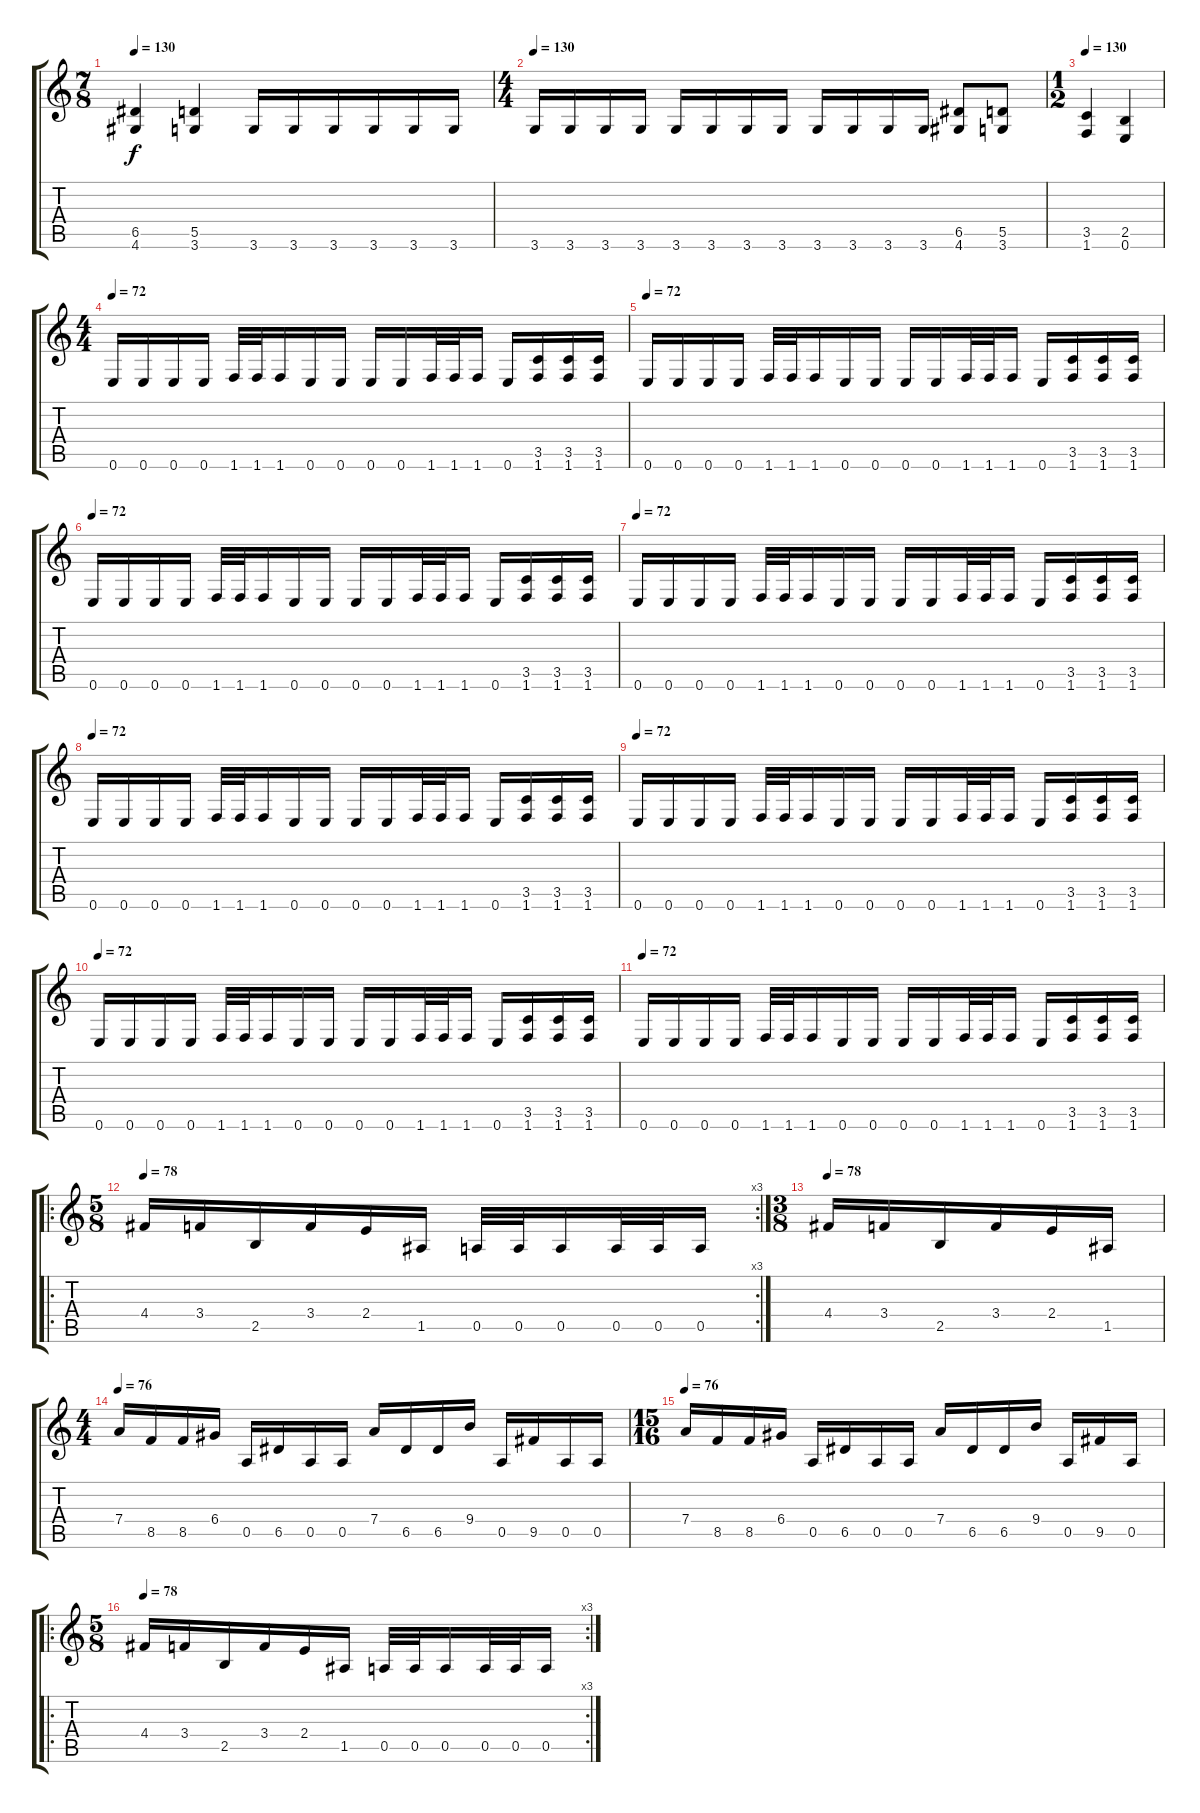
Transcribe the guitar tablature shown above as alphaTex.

\track "" {instrument overdrivenguitar}
\staff {score tabs}
\tuning (E4 B3 G3 D3 A2 E2) {hide}
\ts (7 8)
\tempo 130
\clef g2
\ks c
(6.5 4.6).4{dy f} (5.5 3.6).4 3.6.16 3.6.16 3.6.16 3.6.16 3.6.16 3.6.16 |
\ts (4 4)
\tempo 130
3.6.16 3.6.16 3.6.16 3.6.16 3.6.16 3.6.16 3.6.16 3.6.16 3.6.16 3.6.16 3.6.16 3.6.16 (6.5 4.6).8 (5.5 3.6).8 |
\ts (1 2)
\tempo 130
(3.5 1.6).4 (2.5 0.6).4 |
\ts (4 4)
\tempo 72
0.6.16 0.6.16 0.6.16 0.6.16 1.6.32 1.6.32 1.6.16 0.6.16 0.6.16 0.6.16 0.6.16 1.6.32 1.6.32 1.6.16 0.6.16 (3.5 1.6).16 (3.5 1.6).16 (3.5 1.6).16 |
\tempo 72
0.6.16 0.6.16 0.6.16 0.6.16 1.6.32 1.6.32 1.6.16 0.6.16 0.6.16 0.6.16 0.6.16 1.6.32 1.6.32 1.6.16 0.6.16 (3.5 1.6).16 (3.5 1.6).16 (3.5 1.6).16 |
\tempo 72
0.6.16 0.6.16 0.6.16 0.6.16 1.6.32 1.6.32 1.6.16 0.6.16 0.6.16 0.6.16 0.6.16 1.6.32 1.6.32 1.6.16 0.6.16 (3.5 1.6).16 (3.5 1.6).16 (3.5 1.6).16 |
\tempo 72
0.6.16 0.6.16 0.6.16 0.6.16 1.6.32 1.6.32 1.6.16 0.6.16 0.6.16 0.6.16 0.6.16 1.6.32 1.6.32 1.6.16 0.6.16 (3.5 1.6).16 (3.5 1.6).16 (3.5 1.6).16 |
\tempo 72
0.6.16 0.6.16 0.6.16 0.6.16 1.6.32 1.6.32 1.6.16 0.6.16 0.6.16 0.6.16 0.6.16 1.6.32 1.6.32 1.6.16 0.6.16 (3.5 1.6).16 (3.5 1.6).16 (3.5 1.6).16 |
\tempo 72
0.6.16 0.6.16 0.6.16 0.6.16 1.6.32 1.6.32 1.6.16 0.6.16 0.6.16 0.6.16 0.6.16 1.6.32 1.6.32 1.6.16 0.6.16 (3.5 1.6).16 (3.5 1.6).16 (3.5 1.6).16 |
\tempo 72
0.6.16 0.6.16 0.6.16 0.6.16 1.6.32 1.6.32 1.6.16 0.6.16 0.6.16 0.6.16 0.6.16 1.6.32 1.6.32 1.6.16 0.6.16 (3.5 1.6).16 (3.5 1.6).16 (3.5 1.6).16 |
\tempo 72
0.6.16 0.6.16 0.6.16 0.6.16 1.6.32 1.6.32 1.6.16 0.6.16 0.6.16 0.6.16 0.6.16 1.6.32 1.6.32 1.6.16 0.6.16 (3.5 1.6).16 (3.5 1.6).16 (3.5 1.6).16 |
\ro
\rc 3
\ts (5 8)
\tempo 78
4.4.16 3.4.16 2.5.16 3.4.16 2.4.16 1.5.16 0.5.32 0.5.32 0.5.16 0.5.32 0.5.32 0.5.16 |
\ts (3 8)
\tempo 78
4.4.16 3.4.16 2.5.16 3.4.16 2.4.16 1.5.16 |
\ts (4 4)
\tempo 76
7.4.16 8.5.16 8.5.16 6.4.16 0.5.16 6.5.16 0.5.16 0.5.16 7.4.16 6.5.16 6.5.16 9.4.16 0.5.16 9.5.16 0.5.16 0.5.16 |
\ts (15 16)
\tempo 76
7.4.16 8.5.16 8.5.16 6.4.16 0.5.16 6.5.16 0.5.16 0.5.16 7.4.16 6.5.16 6.5.16 9.4.16 0.5.16 9.5.16 0.5.16 |
\ro
\rc 3
\ts (5 8)
\tempo 78
4.4.16 3.4.16 2.5.16 3.4.16 2.4.16 1.5.16 0.5.32 0.5.32 0.5.16 0.5.32 0.5.32 0.5.16
